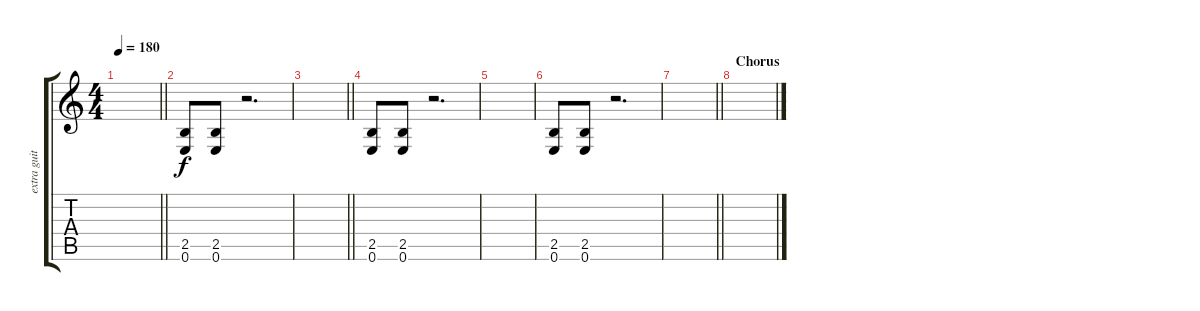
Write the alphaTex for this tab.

\track ("extra guitar" "extra guit") {instrument distortionguitar}
\staff {score tabs}
\tuning (E4 B3 G3 D3 A2 E2) {hide}
\ts (4 4)
\tempo 180
\clef g2
\barLineRight lightlight
\ks c
|
(2.5 0.6).8 (2.5 0.6).8 r.2{d} |
\barLineRight lightlight
|
(2.5 0.6).8 (2.5 0.6).8 r.2{d} |
|
(2.5 0.6).8 (2.5 0.6).8 r.2{d} |
\barLineRight lightlight
|
\section ("" "Chorus")
